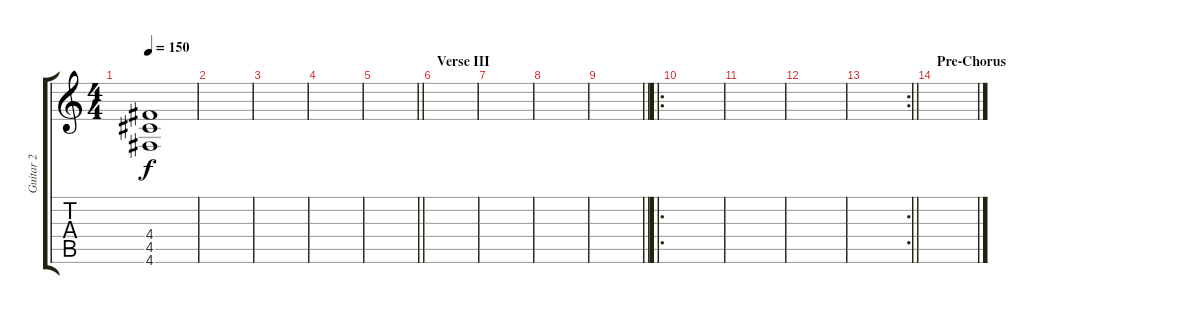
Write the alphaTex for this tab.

\track ("Guitar 2" "Guitar 2") {instrument distortionguitar}
\staff {score tabs}
\tuning (E4 B3 G3 D3 A2 D2) {hide}
\ts (4 4)
\tempo 150
\clef g2
\ks c
(4.4{t} 4.5{t} 4.6{t}).1{dy f} |
|
|
|
\barLineRight lightlight
|
\section ("" "Verse III")
|
|
|
\barLineRight lightlight
|
\ro
|
|
|
\rc 2
\barLineRight lightlight
|
\section ("" "Pre-Chorus")
